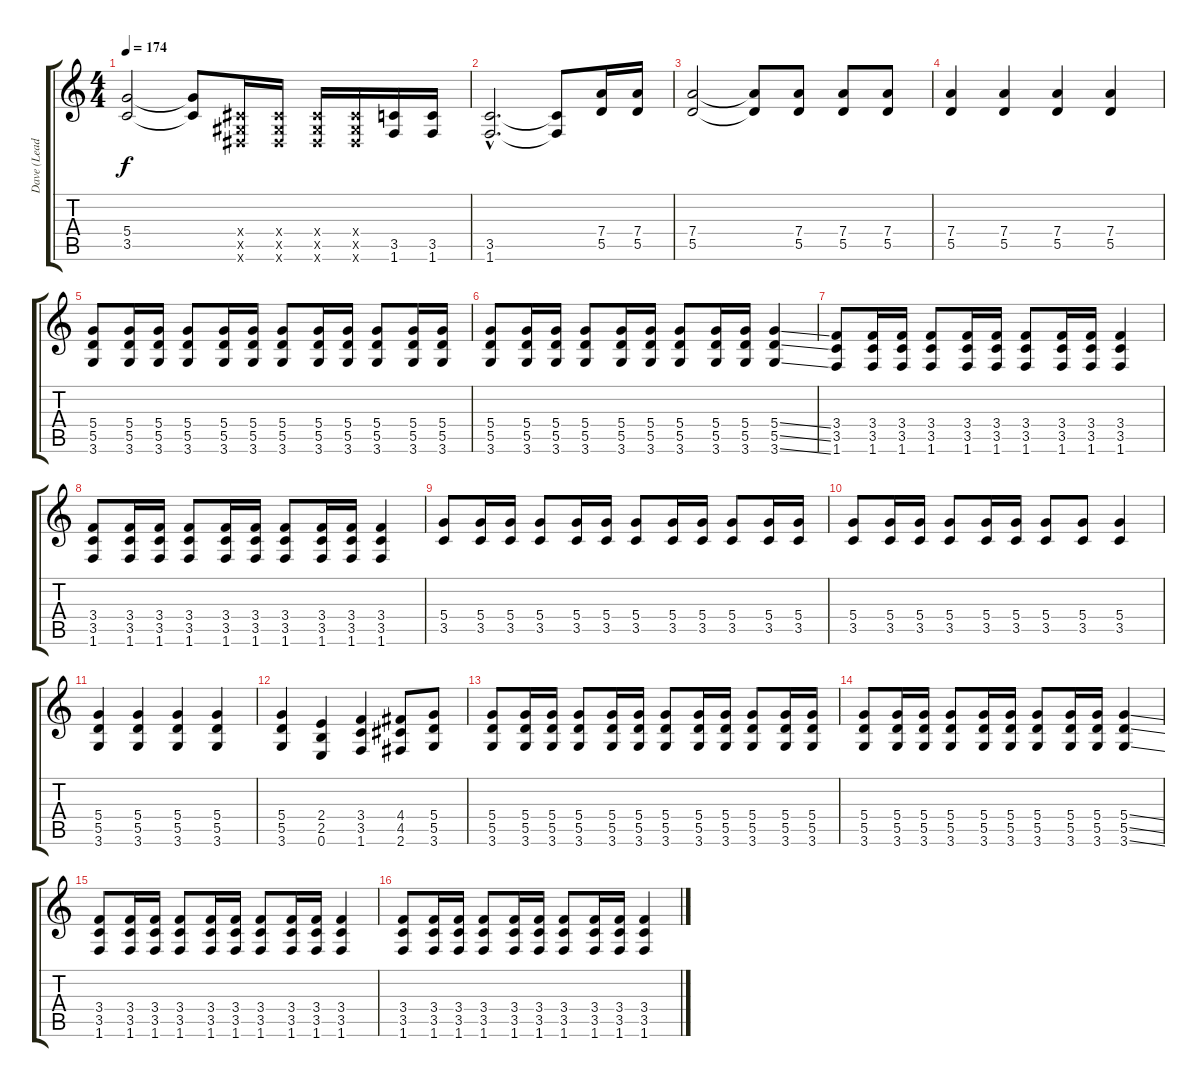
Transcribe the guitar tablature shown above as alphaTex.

\track ("Dave (Lead Guitar)" "Dave (Lead") {instrument distortionguitar}
\staff {score tabs}
\tuning (E4 B3 G3 D3 A2 E2) {hide}
\ts (4 4)
\tempo 174
\clef g2
\ks c
(5.4 3.5).2{dy f} (5.4{t} 3.5{t}).8 (-1.4{x} -1.5{x} -1.6{x}).16 (-1.4{x} -1.5{x} -1.6{x}).16 (-1.4{x} -1.5{x} -1.6{x}).16 (-1.4{x} -1.5{x} -1.6{x}).16 (3.5 1.6).16 (3.5 1.6).16 |
(3.5{hac} 1.6{hac}).2{d} (3.5{t} 1.6{t}).8 (7.4 5.5).16 (7.4 5.5).16 |
(7.4 5.5).2 (7.4{t} 5.5{t}).8 (7.4 5.5).8 (7.4 5.5).8 (7.4 5.5).8 |
(7.4 5.5).4 (7.4 5.5).4 (7.4 5.5).4 (7.4 5.5).4 |
(5.4 5.5 3.6).8 (5.4 5.5 3.6).16 (5.4 5.5 3.6).16 (5.4 5.5 3.6).8 (5.4 5.5 3.6).16 (5.4 5.5 3.6).16 (5.4 5.5 3.6).8 (5.4 5.5 3.6).16 (5.4 5.5 3.6).16 (5.4 5.5 3.6).8 (5.4 5.5 3.6).16 (5.4 5.5 3.6).16 |
(5.4 5.5 3.6).8 (5.4 5.5 3.6).16 (5.4 5.5 3.6).16 (5.4 5.5 3.6).8 (5.4 5.5 3.6).16 (5.4 5.5 3.6).16 (5.4 5.5 3.6).8 (5.4 5.5 3.6).16 (5.4 5.5 3.6).16 (5.4{ss} 5.5{ss} 3.6{ss}).4 |
(3.4 3.5 1.6).8 (3.4 3.5 1.6).16 (3.4 3.5 1.6).16 (3.4 3.5 1.6).8 (3.4 3.5 1.6).16 (3.4 3.5 1.6).16 (3.4 3.5 1.6).8 (3.4 3.5 1.6).16 (3.4 3.5 1.6).16 (3.4 3.5 1.6).4 |
(3.4 3.5 1.6).8 (3.4 3.5 1.6).16 (3.4 3.5 1.6).16 (3.4 3.5 1.6).8 (3.4 3.5 1.6).16 (3.4 3.5 1.6).16 (3.4 3.5 1.6).8 (3.4 3.5 1.6).16 (3.4 3.5 1.6).16 (3.4 3.5 1.6).4 |
(5.4 3.5).8 (5.4 3.5).16 (5.4 3.5).16 (5.4 3.5).8 (5.4 3.5).16 (5.4 3.5).16 (5.4 3.5).8 (5.4 3.5).16 (5.4 3.5).16 (5.4 3.5).8 (5.4 3.5).16 (5.4 3.5).16 |
(5.4 3.5).8 (5.4 3.5).16 (5.4 3.5).16 (5.4 3.5).8 (5.4 3.5).16 (5.4 3.5).16 (5.4 3.5).8 (5.4 3.5).8 (5.4 3.5).4 |
(5.4 5.5 3.6).4 (5.4 5.5 3.6).4 (5.4 5.5 3.6).4 (5.4 5.5 3.6).4 |
(5.4 5.5 3.6).4 (2.4 2.5 0.6).4 (3.4 3.5 1.6).4 (4.4 4.5 2.6).8 (5.4 5.5 3.6).8 |
(5.4 5.5 3.6).8 (5.4 5.5 3.6).16 (5.4 5.5 3.6).16 (5.4 5.5 3.6).8 (5.4 5.5 3.6).16 (5.4 5.5 3.6).16 (5.4 5.5 3.6).8 (5.4 5.5 3.6).16 (5.4 5.5 3.6).16 (5.4 5.5 3.6).8 (5.4 5.5 3.6).16 (5.4 5.5 3.6).16 |
(5.4 5.5 3.6).8 (5.4 5.5 3.6).16 (5.4 5.5 3.6).16 (5.4 5.5 3.6).8 (5.4 5.5 3.6).16 (5.4 5.5 3.6).16 (5.4 5.5 3.6).8 (5.4 5.5 3.6).16 (5.4 5.5 3.6).16 (5.4{ss} 5.5{ss} 3.6{ss}).4 |
(3.4 3.5 1.6).8 (3.4 3.5 1.6).16 (3.4 3.5 1.6).16 (3.4 3.5 1.6).8 (3.4 3.5 1.6).16 (3.4 3.5 1.6).16 (3.4 3.5 1.6).8 (3.4 3.5 1.6).16 (3.4 3.5 1.6).16 (3.4 3.5 1.6).4 |
(3.4 3.5 1.6).8 (3.4 3.5 1.6).16 (3.4 3.5 1.6).16 (3.4 3.5 1.6).8 (3.4 3.5 1.6).16 (3.4 3.5 1.6).16 (3.4 3.5 1.6).8 (3.4 3.5 1.6).16 (3.4 3.5 1.6).16 (3.4 3.5 1.6).4
